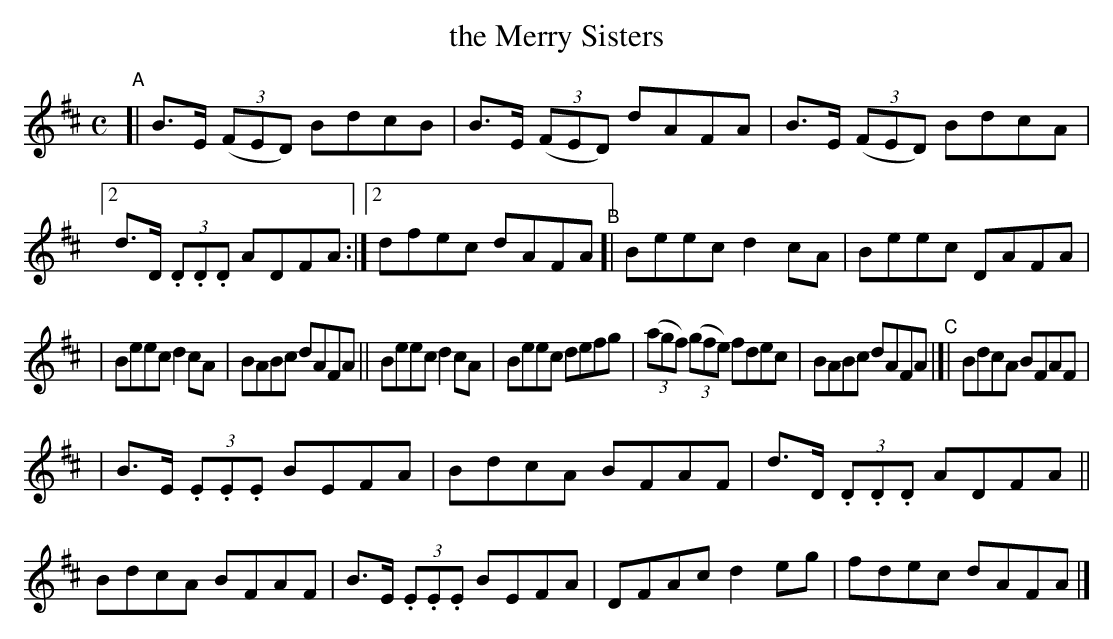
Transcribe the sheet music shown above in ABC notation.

X:1
T: the Merry Sisters
M: C
L: 1/8
K: D
"^A"[|\
B>E (3(FED) BdcB | B>E (3(FED) dAFA | B>E (3(FED) BdcA |\
[2 d>D (3.D.D.D ADFA :|[2 dfec dAFA "^B"[| Beec d2cA | Beec DAFA |
| Beec d2cA | BABc dAFA \
|| Beec d2cA | Beec defg | (3(agf) (3(gfe) fdec | BABc dAFA "^C"|[| BdcA BFAF |
| B>E (3.E.E.E BEFA | BdcA BFAF | d>D (3.D.D.D ADFA \
|| BdcA BFAF | B>E (3.E.E.E BEFA | DFAc d2eg | fdec dAFA |]
